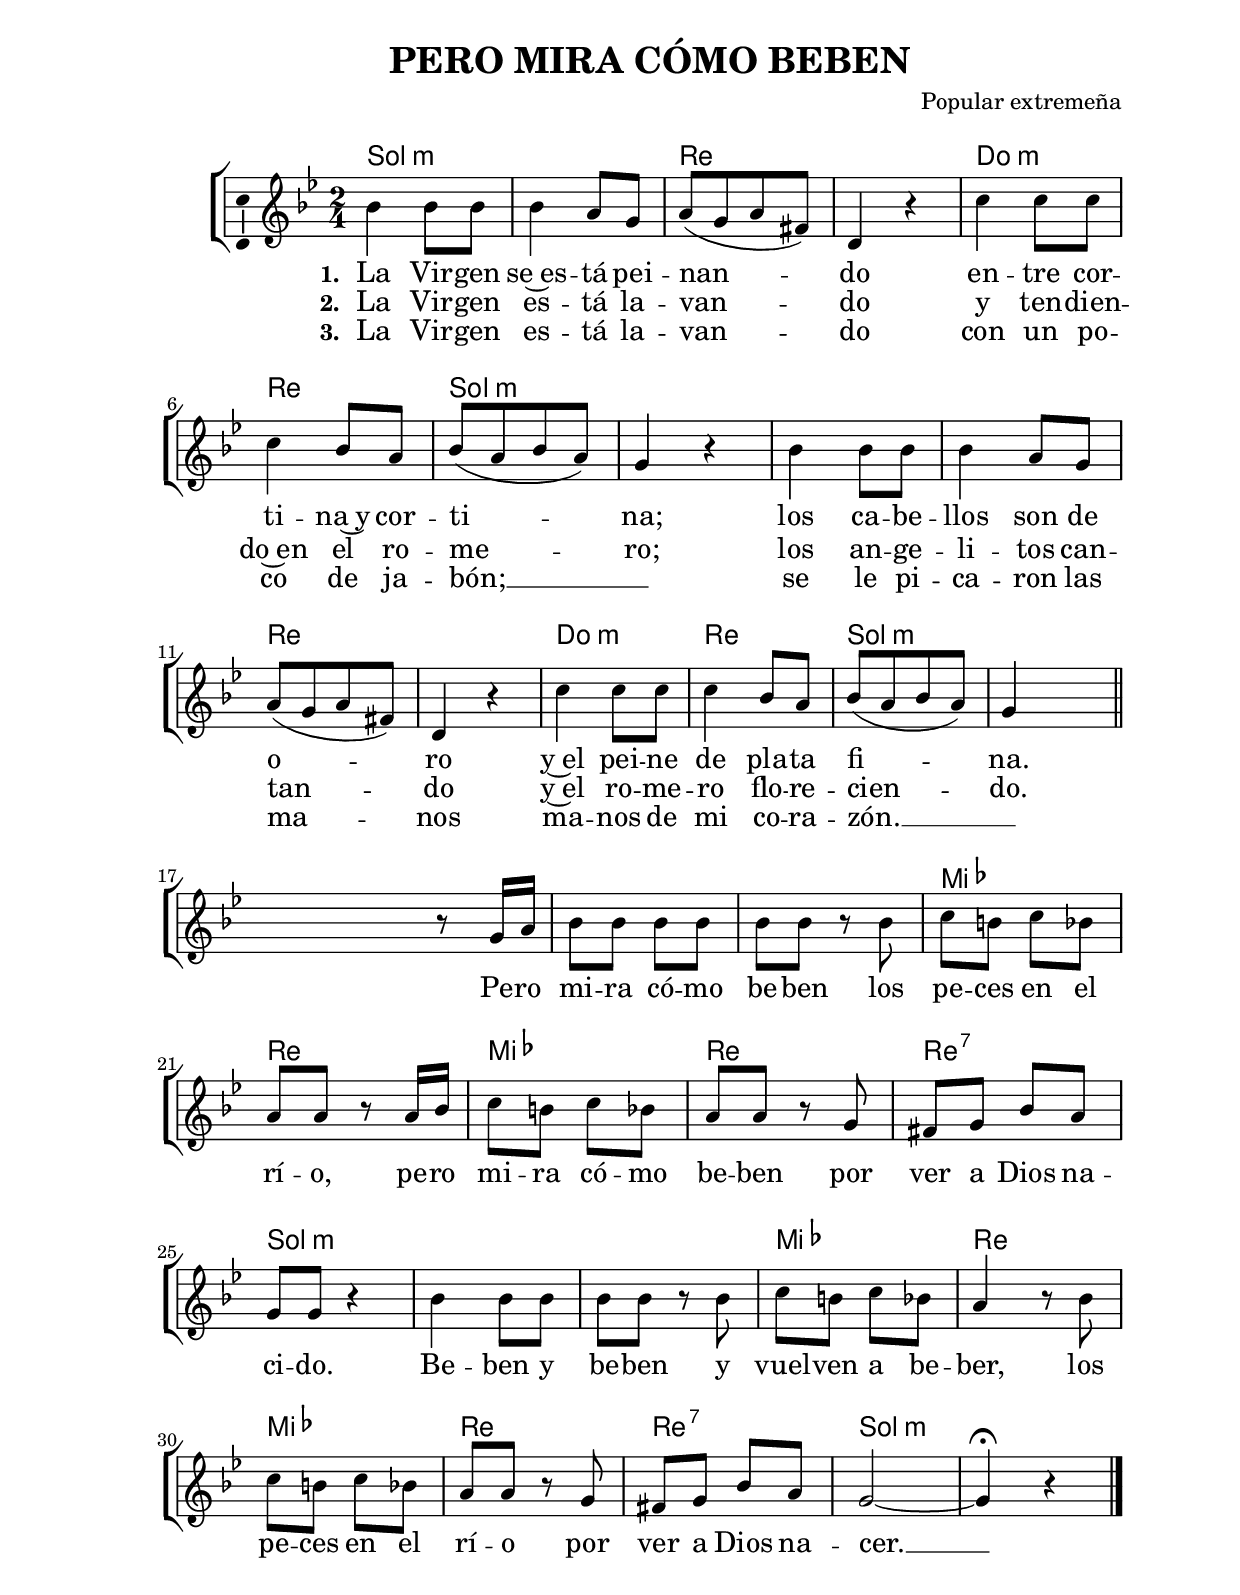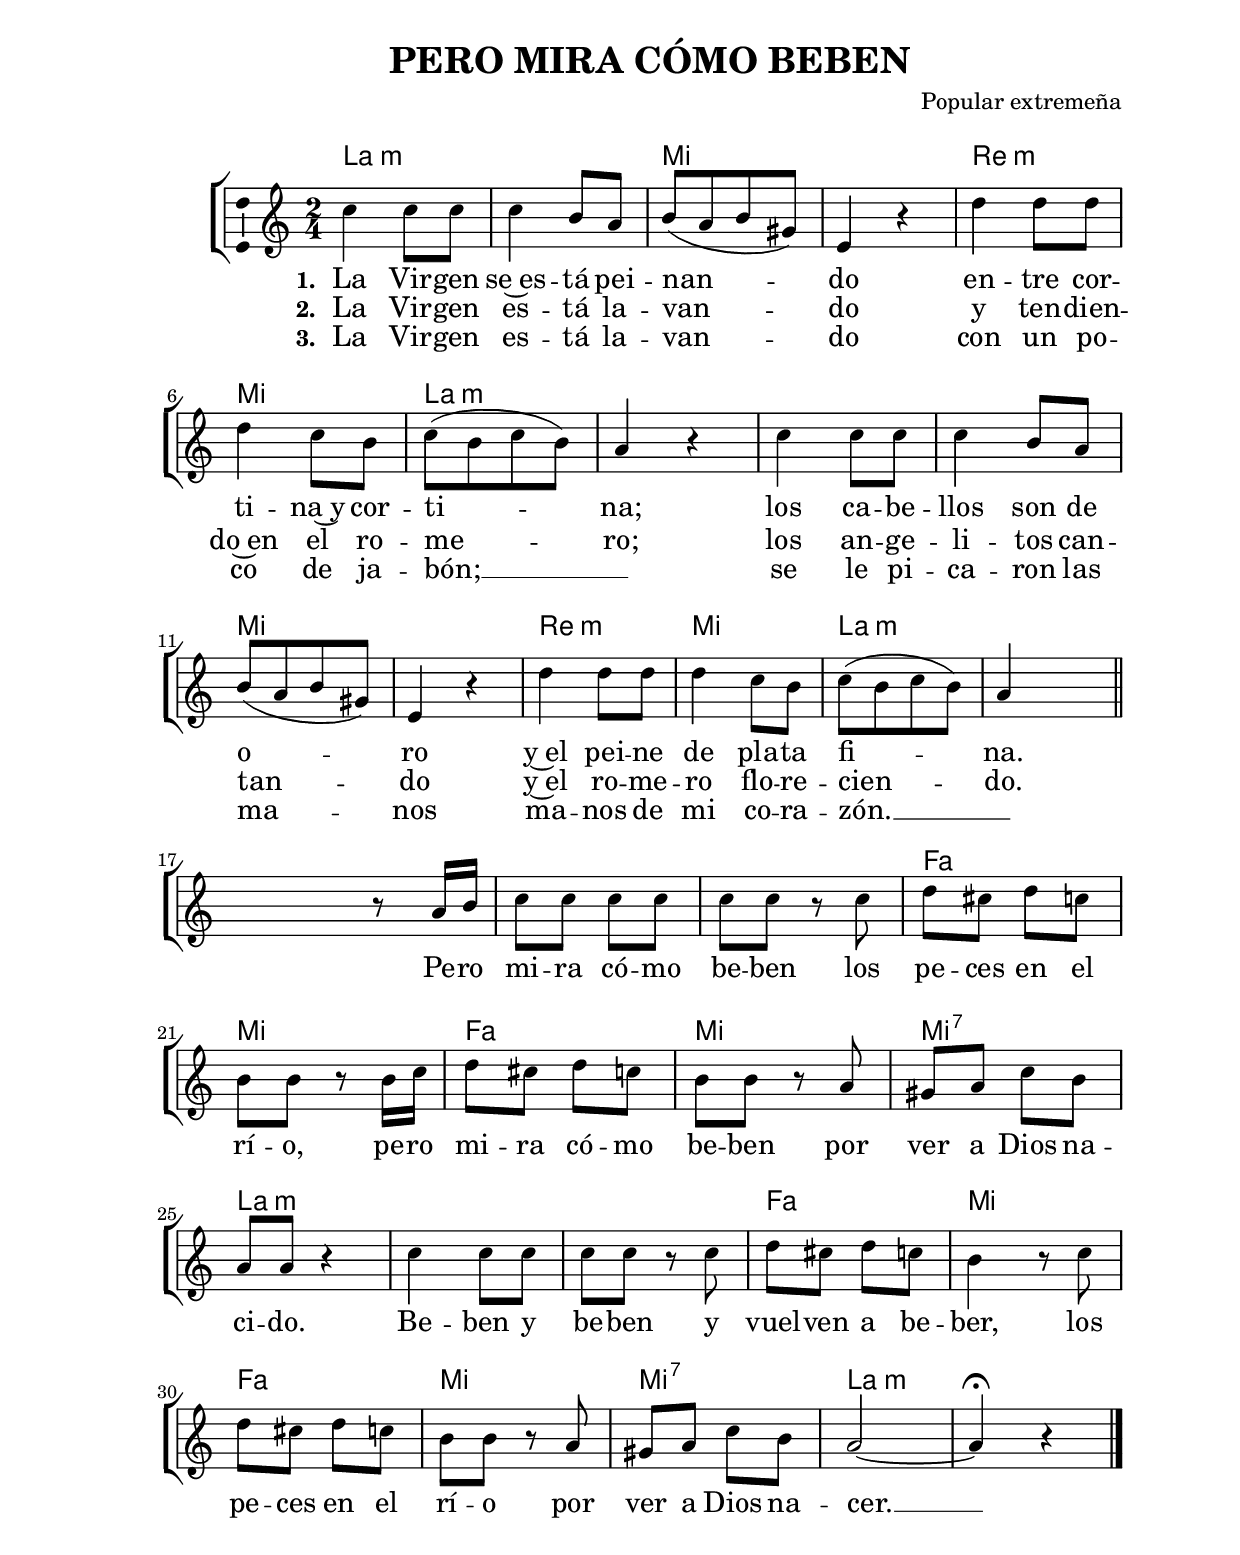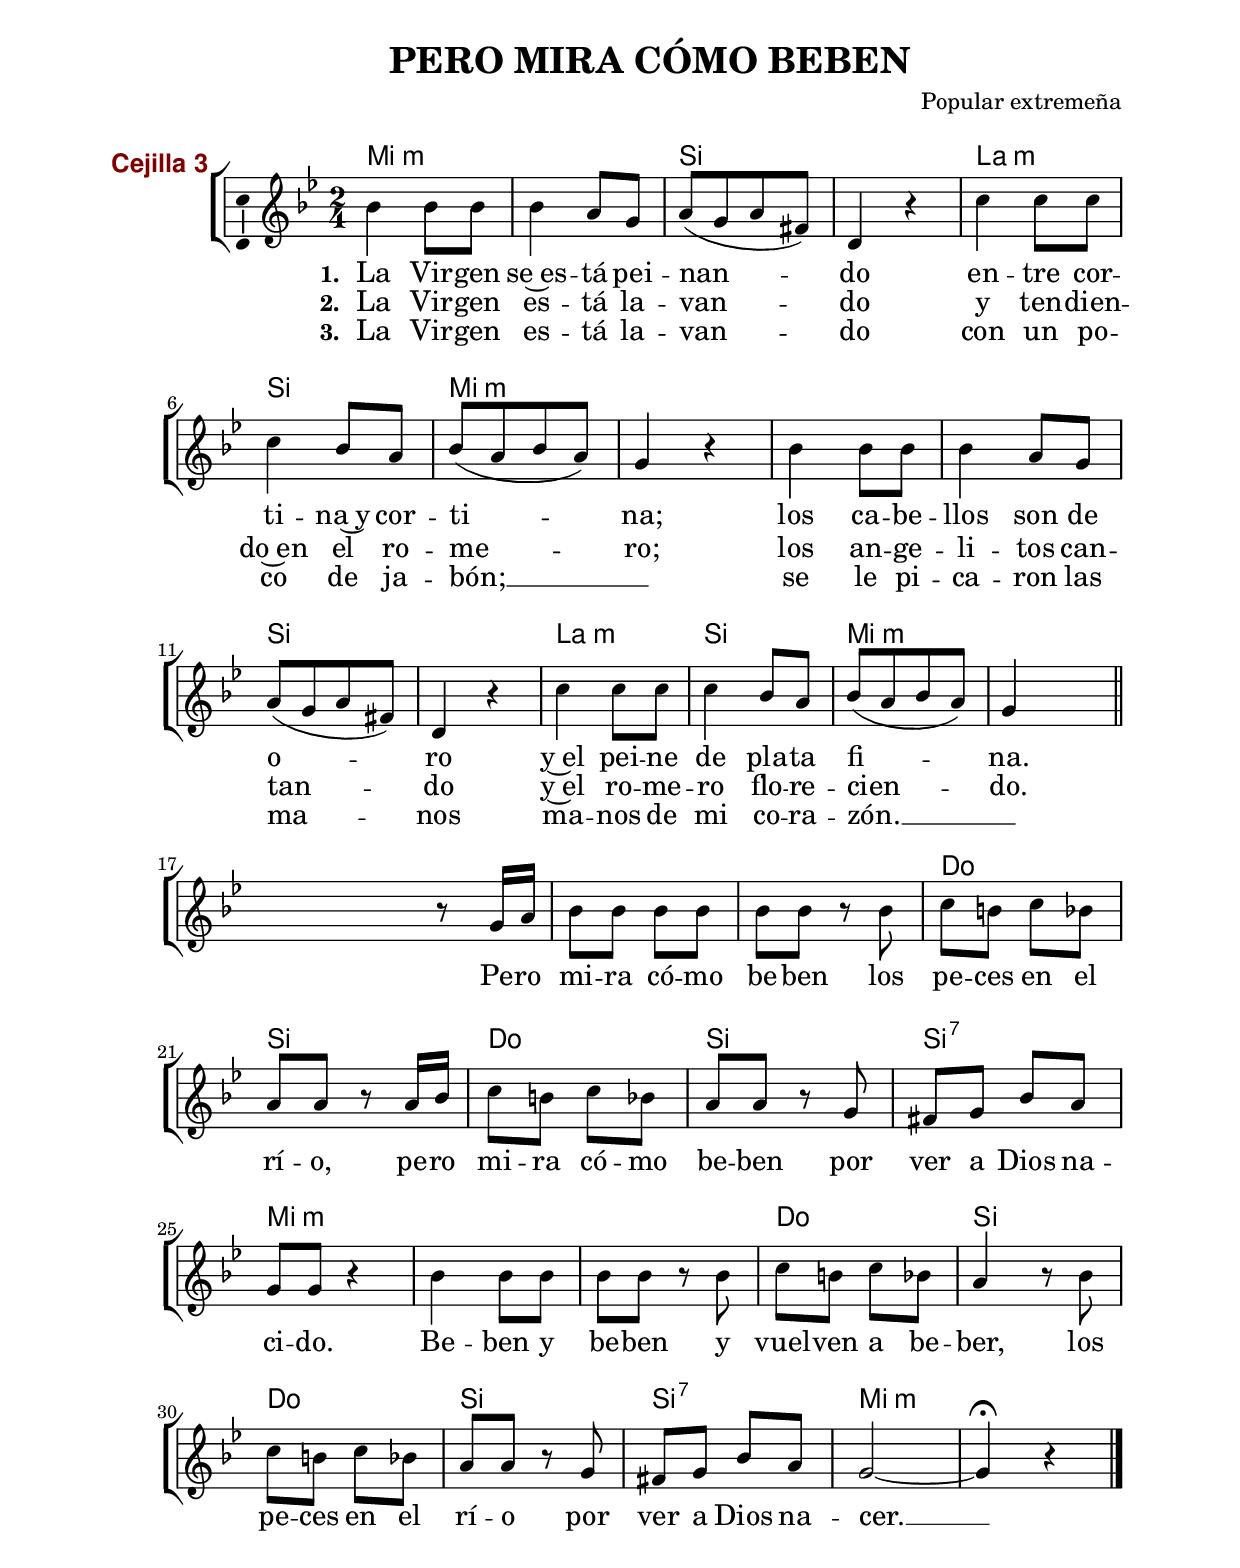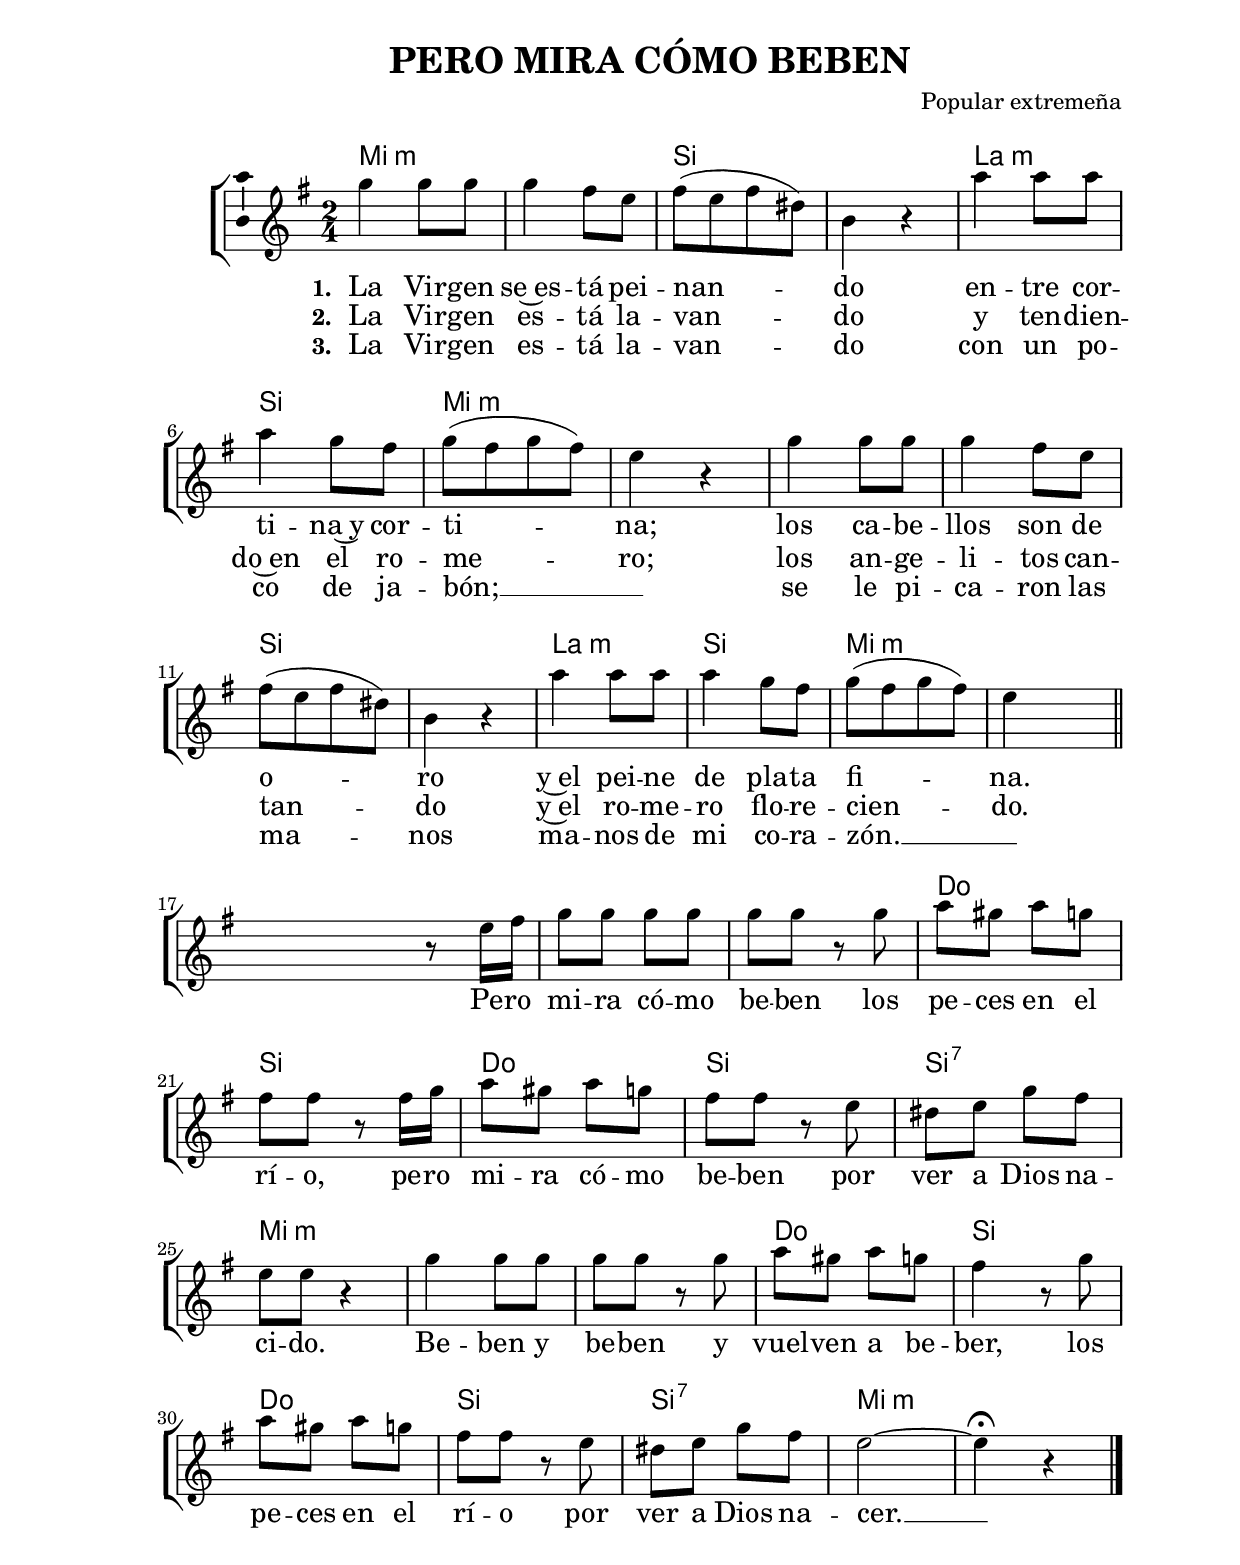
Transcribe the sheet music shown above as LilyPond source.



%versión de lilypond para la que se ha escrito esta partitura:
\version "2.16.0"

	%Tamaño papel
	#(set-default-paper-size "a4")
	%Tamaño partitura
	#(set-global-staff-size 20)
	%No responde al pulsar sobre una nota
	#(ly:set-option 'point-and-click #f)

%parámetros del encabezamiento:
\header {
	title = "PERO MIRA CÓMO BEBEN"
	subtitle = ""
	composer = "Popular extremeña"
	poet = ""
%	meter = "Tono original: La m"
	arranger = ""
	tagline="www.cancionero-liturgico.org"
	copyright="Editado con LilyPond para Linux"
	tiempo = "Navidad"
	usos = ""
	letra = ""
	}

%parámetros asociados al papel:
\paper  {
	oddHeaderMarkup = \markup {\fill-line { \on-the-fly #not-first-page \fromproperty #'header:title \on-the-fly #not-first-page \fromproperty #'header:composer }}
	evenHeaderMarkup = \markup {\fill-line { \fromproperty #'header:composer \fromproperty #'header:title }}
	#(set-paper-size "a4")
	print-page-number = ##f
	first-page-number = 1
	print-first-page-number = ##f
%	head-separation = 3.0 \cm
	top-margin = 2.0 \cm
%%%	bottom-margin = 0.5\cm
	bottom-margin = -1.0\cm
	left-margin = 3.0 \cm
	line-width = 16.0 \cm 
	indent = 8\mm
	interscoreline = 2.\mm
	between-system-space = 15\mm
%	para que las partituras no llenen la hoja:
	ragged-bottom = ##t
%	idem para la última hoja:
	ragged-last-bottom = ##f
%	para que las partituras llenen el ancho del papel:
	ragged-last = ##f
	after-title-space = 2.5 \cm
page-count=1
system-count=7

	%Flexible Vertical Spacing
%	markup-markup-spacing =
%	#'((basic-distance . 15) (minimum-distance . 15) (padding . 3))
	markup-system-spacing =
	#'((basic-distance . 15) (minimum-distance . 15) (padding . 3))
	system-system-spacing =
	#'((basic-distance . 15) (minimum-distance . 15) (padding . 3))
	score-system-spacing =
	#'((basic-distance . 15) (minimum-distance . 15) (padding . 5))
%	top-system-spacing = % header
%	#'((basic-distance . 8) (minimum-distance . 0) (padding . 0))
%	top-markup-spacing =
%	#'((basic-distance . 20) (minimum-distance . 20) (padding . 0))
	last-bottom-spacing = % footer
	#'((basic-distance . 5) (minimum-distance . 5) (padding . 0))
%	score-markup-spacing =
%	#'((basic-distance . 16) (minimum-distance . 13) (padding . 0))

	}


%parámetros que afectan a toda la partitura:
global =  {
	%clave de sol (G):
	\clef G
	%armadura:
	\transpose a g
	\key a \minor
	\tempo 4=88
	\set Score.tempoHideNote = ##t
	}


acordes = {
	\italianChords
	\chordmode {
	\transpose a g
{

a2:m a:m e e d:m e a:m a:m
a2:m a:m e e d:m e a:m a:m
s2
a2:m a:m f e f e e:7 a:m
a2:m a:m f e f e e:7 a:m
a:m

	}
	}
}



melodia = 
	\transpose a g
{
\time 2/4

%\relative c'{

	c''4 c''8 c'' |
	c''4 b'8 a' |
	b'[( a' b' gis']) |
	e'4 r |
	d'' d''8 d'' |
	d''4 c''8 b' |
	c''[( b' c'' b')] |
	a'4 r |
%\break
	c'' c''8 c'' |
	c''4 b'8 a' |
	b'[( a' b' gis')] |
	e'4 r |
	d'' d''8 d'' |
	d''4 c''8 b' |
	c''[( b' c'' b')] |
	a'4

s4
\bar "||"
\break
s4

	r8 a'16 b' |
	c''8 c'' c'' c'' |
	c'' c'' r c'' |
	d'' cis'' d'' c'' |
	b' b' r b'16 c'' |
	d''8 cis'' d'' c'' |
	b' b' r a' |
	gis' a' c'' b' |
	a' a' r4 |
%\break
	c'' c''8 c'' |
	c'' c'' r c'' |
	d'' cis'' d'' c'' |
	b'4 r8 c'' |
	d''8 cis'' d'' c'' |
	b' b' r a' |
	gis' a' c'' b' |
	a'2~a'4 \fermata r4 |

\bar "|."

%}
}


texto = \lyricmode {
\set stanza =#"1. "
La Vir -- gen se~es -- tá pei -- nan -- do
en -- tre cor -- ti -- na~y cor -- ti -- na;
los ca -- be -- llos son de o -- ro
y~el pei -- ne de pla -- ta fi -- na.
Pe -- ro mi -- ra có -- mo be -- ben
los pe -- ces en el rí -- o,
pe -- ro mi -- ra có -- mo be -- ben 
por ver a Dios na -- ci -- do.
Be -- ben y be -- ben
y vuel -- ven a be -- ber,
los pe -- ces en el rí -- o por ver a Dios na -- cer. __
}

textodos = \lyricmode {
\set stanza =#"2. "
La Vir -- gen es -- tá la -- van -- do
y ten -- dien -- do~en el ro -- me -- ro;
los an -- ge -- li -- tos can -- tan -- do
y~el ro -- me -- ro flo -- re -- cien -- do.
}

textotres = \lyricmode {
\set stanza =#"3. "
La Vir -- gen es -- tá la -- van -- do
con un po -- co de ja -- bón; __ _
se le pi -- ca -- ron las ma -- nos
ma -- nos de mi co -- ra -- zón. __ _
}


acordesStaff = \context ChordNames = acordesStaff <<
	\set chordChanges = ##t
	\acordes
	>>


%%%%%%%%%%%%%%%%%%%%%%%%%%%%%%%%%%% CEJILLA %%%%%%%%%%%%%%%%%%%%%%%%%%%%%%%%%%%
acordescejilla = {
%%%	\override ChordNames.ChordName #'font-size = #-1
%%%	\override ChordNames.ChordName #'font-series = #'bold
	\transpose g e {
		\acordes
		}
	}

acordescejillaStaff = \context ChordNames = acordescejillaStaff <<
	\set Staff.instrumentName = \markup \with-color #darkred \larger \bold \sans "Cejilla 3"
	\set chordChanges = ##t
	\acordescejilla
	>>
%%%%%%%%%%%%%%%%%%%%%%%%%%%%%%%%%%% CEJILLA %%%%%%%%%%%%%%%%%%%%%%%%%%%%%%%%%%%


vozStaff = \context Voice = vozStaff
\with {\consists "Ambitus_engraver"}
<<
%	\set Staff.instrumentName = ""
%	\set Staff.shortInstrumentName = ""
%	\set Staff.midiInstrument = #"clarinet"
%	\set Staff.midiInstrument = #"cello"
	\set Staff.midiInstrument = #"flute"
%	\set Staff.midiInstrument = #"electric guitar (jazz)"
%	\set Staff.midiInstrument = #"english horn"
%	\set Staff.midiInstrument = #"violin"
%	\set Staff.midiInstrument = #"glockenspiel"
	\set Staff.midiMinimumVolume = #0.7
	\set Staff.midiMaximumVolume = #0.9
	\global
	\melodia
	>>


textoStaff = \context Lyrics = textoStaff <<
	\lyricsto vozStaff \texto
	>>

textodosStaff = \context Lyrics = textodosStaff <<
	\lyricsto vozStaff \textodos
	>>

textotresStaff = \context Lyrics = textotresStaff <<
	\lyricsto vozStaff \textotres
	>>


\book {
	\score {
		\context ChoirStaff {
			\override StaffGroup.SystemStartBracket #'collapse-height = #1
			\override Score.SystemStartBar #'collapse-height = #1
			<<
			\acordesStaff
			\vozStaff
			\textoStaff
			\textodosStaff
			\textotresStaff
			>>
			}
		\layout {
	    		\context {
				\Lyrics
				\override LyricText #'font-size = #2
				}
	   		 \context {
				\Score
				\override StaffSymbol #'staff-space = #(magstep +3)
				}
			}
		}
	\score {
		\unfoldRepeats
		\context ChoirStaff {
			<<
			\acordesStaff
			\vozStaff
			>>
			}
		\midi {
	  		\context {
	  			\Score
				tempoWholesPerMinute = #(ly:make-moment 70 4)
				}
			}
		}
	}


%Partitura para guitarra
#(define output-suffix "G")
\book {
	\score {
		\context ChoirStaff {
			\override StaffGroup.SystemStartBracket #'collapse-height = #1
			\override Score.SystemStartBar #'collapse-height = #1
			<<
			\acordescejillaStaff
			\vozStaff
			\textoStaff
			\textodosStaff
			\textotresStaff
			>>
			}
		\layout {
%%%%%%%%%%%%%%%%%%%%%%%%%%%%%%%%%%% CEJILLA %%%%%%%%%%%%%%%%%%%%%%%%%%%%%%%%%%%
			\context {
				\ChordNames \consists Instrument_name_engraver
				}
%%%%%%%%%%%%%%%%%%%%%%%%%%%%%%%%%%% CEJILLA %%%%%%%%%%%%%%%%%%%%%%%%%%%%%%%%%%%
	    		\context {
				\Lyrics
				\override LyricText #'font-size = #2
				}
	   		 \context {
				\Score
				\override StaffSymbol #'staff-space = #(magstep +3)
				}
			}
		}
	}


#(define output-suffix "C")
\book {
	\score {
		\context ChoirStaff {
			\override StaffGroup.SystemStartBracket #'collapse-height = #1
			\override Score.SystemStartBar #'collapse-height = #1
\transpose c d
			<<
			\acordesStaff
			\vozStaff
			\textoStaff
			\textodosStaff
			\textotresStaff
			>>
			}
		\layout {
	    		\context {
				\Lyrics
				\override LyricText #'font-size = #2
				}
	   		 \context {
				\Score
				\override StaffSymbol #'staff-space = #(magstep +3)
				}
			}
		}
	}


#(define output-suffix "S")
\book {
	\score {
		\context ChoirStaff {
			\override StaffGroup.SystemStartBracket #'collapse-height = #1
			\override Score.SystemStartBar #'collapse-height = #1
\transpose c a
			<<
			\acordesStaff
			\vozStaff
			\textoStaff
			\textodosStaff
			\textotresStaff
			>>
			}
		\layout {
	    		\context {
				\Lyrics
				\override LyricText #'font-size = #2
				}
	   		 \context {
				\Score
				\override StaffSymbol #'staff-space = #(magstep +3)
				}
			}
		}
	}


